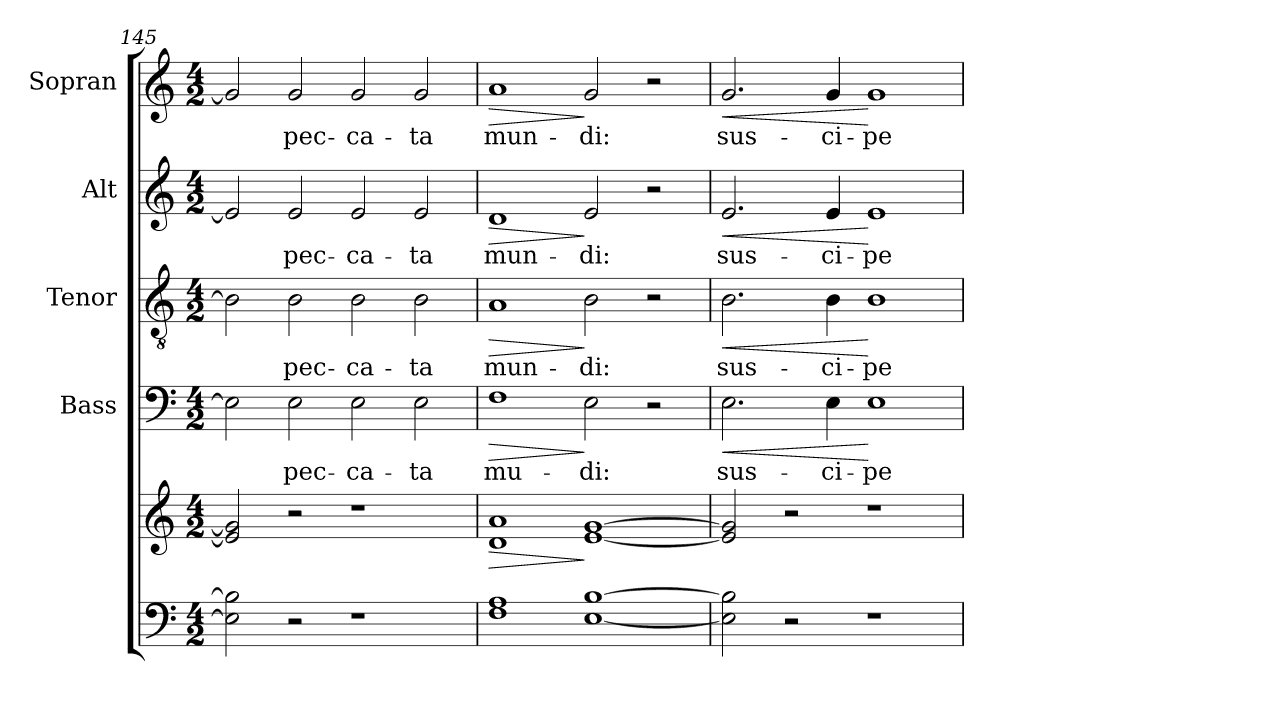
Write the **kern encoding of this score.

**kern	**kern	**dynam	**kern	**text	**dynam	**kern	**text	**dynam	**kern	**text	**dynam	**kern	**text	**dynam
*part5	*part5	*part5	*part4	*part4	*part4	*part3	*part3	*part3	*part2	*part2	*part2	*part1	*part1	*part1
*staff6	*staff5	*staff5/6	*staff4	*staff4	*staff4	*staff3	*staff3	*staff3	*staff2	*staff2	*staff2	*staff1	*staff1	*staff1
*	*	*	*I"Bass	*	*	*I"Tenor	*	*	*I"Alt	*	*	*I"Sopran	*	*
*	*	*	*I'B.	*	*	*I'T.	*	*	*I'A.	*	*	*I'S.	*	*
*clefF4	*clefG2	*	*clefF4	*	*	*clefGv2	*	*	*clefG2	*	*	*clefG2	*	*
*k[]	*k[]	*	*k[]	*	*	*k[]	*	*	*k[]	*	*	*k[]	*	*
*C:	*C:	*	*C:	*	*	*C:	*	*	*C:	*	*	*C:	*	*
*M4/2	*M4/2	*	*M4/2	*	*	*M4/2	*	*	*M4/2	*	*	*M4/2	*	*
=145	=145	=145	=145	=145	=145	=145	=145	=145	=145	=145	=145	=145	=145	=145
2E\] 2B\]	2e/] 2g/]	.	2E\]	.	.	2B\]	.	.	2e/]	.	.	2g/]	.	.
!	!	!	!	!LO:LY:b	!	!	!LO:LY:b	!	!	!LO:LY:b	!	!	!LO:LY:b	!
2r	2r	.	2E\	pec-	.	2B\	pec-	.	2e/	pec-	.	2g/	pec-	.
!	!	!	!	!LO:LY:b	!	!	!LO:LY:b	!	!	!LO:LY:b	!	!	!LO:LY:b	!
1r	1r	.	2E\	-ca-	.	2B\	-ca-	.	2e/	-ca-	.	2g/	-ca-	.
!	!	!	!	!LO:LY:b	!	!	!LO:LY:b	!	!	!LO:LY:b	!	!	!LO:LY:b	!
.	.	.	2E\	-ta	.	2B\	-ta	.	2e/	-ta	.	2g/	-ta	.
=146	=146	=146	=146	=146	=146	=146	=146	=146	=146	=146	=146	=146	=146	=146
!	!	!LO:HP:b	!	!LO:LY:b	!LO:HP:b	!	!LO:LY:b	!LO:HP:b	!	!LO:LY:b	!LO:HP:b	!	!LO:LY:b	!LO:HP:b
1F 1A	1d 1a	>	1F	mu-	>	1A	mun-	>	1d	mun-	>	1a	mun-	>
!	!	!	!	!LO:LY:b	!	!	!LO:LY:b	!	!	!LO:LY:b	!	!	!LO:LY:b	!
[1E [1B	[1e [1g	]	2E\	-di:	]	2B\	-di:	]	2e/	-di:	]	2g/	-di:	]
.	.	.	2r	.	.	2r	.	.	2r	.	.	2r	.	.
=147	=147	=147	=147	=147	=147	=147	=147	=147	=147	=147	=147	=147	=147	=147
!	!	!	!	!LO:LY:b	!LO:HP:b	!	!LO:LY:b	!LO:HP:b	!	!LO:LY:b	!LO:HP:b	!	!LO:LY:b	!LO:HP:b
2E\] 2B\]	2e/] 2g/]	.	2.E\	sus-	<	2.B\	sus-	<	2.e/	sus-	<	2.g/	sus-	<
2r	2r	.	.	.	.	.	.	.	.	.	.	.	.	.
!	!	!	!	!LO:LY:b	!	!	!LO:LY:b	!	!	!LO:LY:b	!	!	!LO:LY:b	!
.	.	.	4E\	-ci-	.	4B\	-ci-	.	4e/	-ci-	.	4g/	-ci-	.
!	!	!	!	!LO:LY:b	!	!	!LO:LY:b	!	!	!LO:LY:b	!	!	!LO:LY:b	!
1r	1r	.	1E	-pe	[	1B	-pe	[	1e	-pe	[	1g	-pe	[
=	=	=	=	=	=	=	=	=	=	=	=	=	=	=
*-	*-	*-	*-	*-	*-	*-	*-	*-	*-	*-	*-	*-	*-	*-
